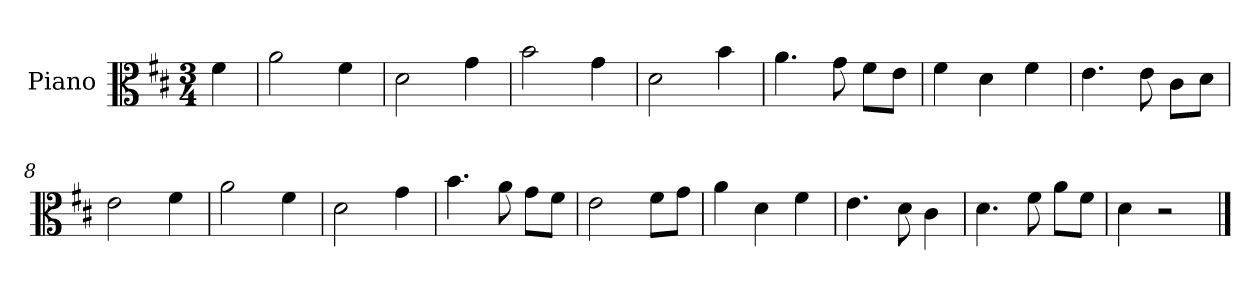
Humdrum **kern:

**kern
*part1
*staff1
*I"Piano
*I'Pno
*clefC3
*k[f#c#]
*D:
*M3/4
=
4f#\
=1
2a\
4f#\
=2
2d\
4g\
=3
2b\
4g\
=4
2d\
4b\
=5
4.a\
8g\
8f#\L
8e\J
=6
4f#\
4d\
4f#\
=7
4.e\
8e\
8c#\L
8d\J
=8
2e\
4f#\
=9
2a\
4f#\
=10
2d\
4g\
=11
4.b\
8a\
8g\L
8f#\J
=12
2e\
8f#\L
8g\J
=13
4a\
4d\
4f#\
=14
4.e\
8d\
4c#\
=15
4.d\
8f#\
8a\L
8f#\J
=16
4d\
2r
==
*-
